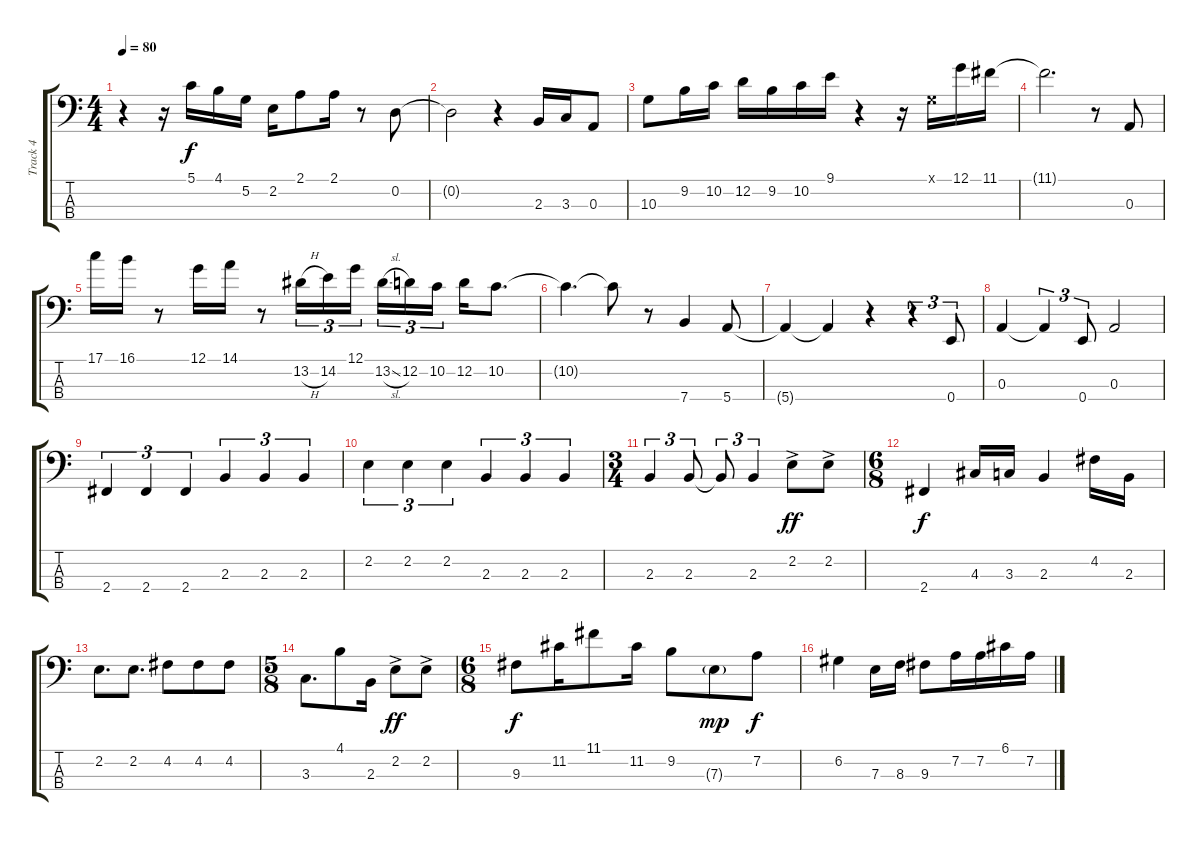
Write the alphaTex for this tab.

\track ("Track 4" "Track 4") {instrument electricbassfinger}
\staff {score tabs}
\tuning (G2 D2 A1 E1) {hide}
\ts (4 4)
\tempo 80
\clef f4
\ks c
r.4{dy f} r.16 5.1.16 4.1.16 5.2.16 2.2.16 2.1.8 2.1.16 r.8 0.2.8 |
0.2{t}.2 r.4 2.3.16 3.3.16 0.3.8 |
10.3.8 9.2.16 10.2.16 12.2.16 9.2.16 10.2.16 9.1.16 r.4 r.16 0.1{x}.16 12.1.16 11.1.16 |
11.1{t}.2{d} r.8 0.3.8 |
17.1.16 16.1.16 r.8 12.1.16 14.1.16 r.8 13.2{h}.16{tu (3 2)} 14.2.16{tu (3 2)} 12.1.16{tu (3 2) beam splitsecondary} 13.2{sl}.16{tu (3 2)} 12.2.16{tu (3 2)} 10.2.16{tu (3 2)} 12.2.16 10.2.8{d} |
10.2{t}.4{d} 10.2{t}.8 r.8 7.4.4 5.4.8 |
5.4{t}.4 5.4{t}.4 r.4 r.4{tu (3 2)} 0.4.8{tu (3 2)} |
0.3.4 0.3{t}.4{tu (3 2)} 0.4.8{tu (3 2)} 0.3.2 |
2.4.4{tu (3 2)} 2.4.4{tu (3 2)} 2.4.4{tu (3 2)} 2.3.4{tu (3 2)} 2.3.4{tu (3 2)} 2.3.4{tu (3 2)} |
2.2.4{tu (3 2)} 2.2.4{tu (3 2)} 2.2.4{tu (3 2)} 2.3.4{tu (3 2)} 2.3.4{tu (3 2)} 2.3.4{tu (3 2)} |
\ts (3 4)
2.3.4{tu (3 2)} 2.3.8{tu (3 2)} 2.3{t}.8{tu (3 2)} 2.3.4{tu (3 2)} 2.2{ac}.8{dy ff} 2.2{ac}.8 |
\ts (6 8)
2.4.4{dy f} 4.3.16 3.3.16 2.3.4 4.2.16 2.3.16 |
2.2.8{d} 2.2.8{d} 4.2.8 4.2.8 4.2.8 |
\ts (5 8)
3.3.8{d} 4.1.8 2.3.16 2.2{ac}.8{dy ff} 2.2{ac}.8 |
\ts (6 8)
9.3.8{dy f} 11.2.16 11.1.8 11.2.16 9.2.8 7.3{g}.8{dy mp} 7.2.8{dy f} |
6.2.4 7.3.16 8.3.16 9.3.8 7.2.16 7.2.16 6.1.16 7.2.16
